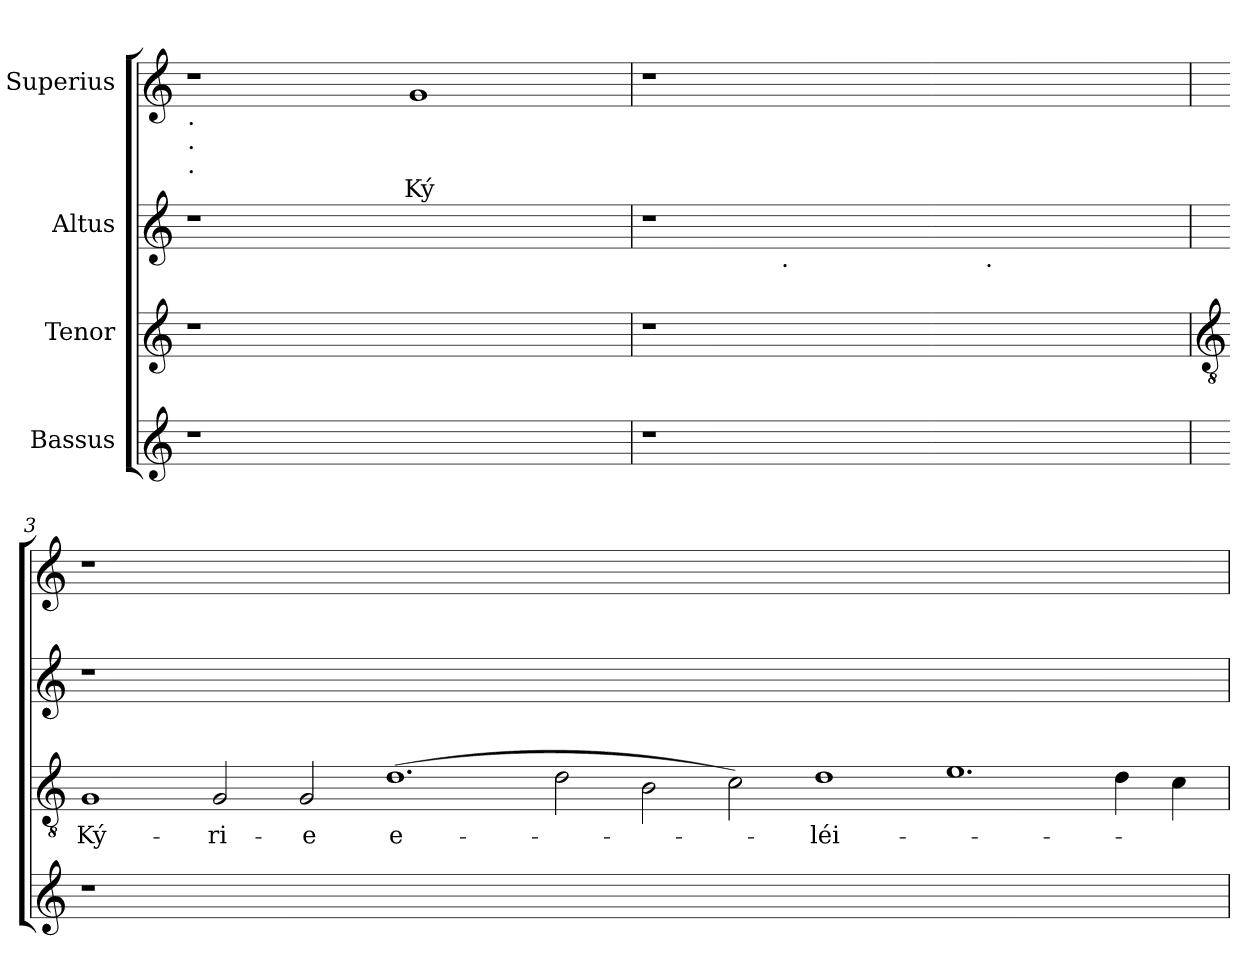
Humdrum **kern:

**kern	**kern	**text	**kern	**kern	**text
*part4	*part3	*part3	*part2	*part1	*part1
*staff4	*staff3	*staff3	*staff2	*staff1	*staff1
*I"Bassus	*I"Tenor	*	*I"Altus	*I"Superius	*
*clefG2	*clefG2	*	*clefG2	*clefG2	*
*k[]	*k[]	*	*k[]	*k[]	*
*C:	*C:	*	*C:	*C:	*
=1	=1	=1	=1	=1	=1
!	!	!	!	!LO:TX:b:t=.	!
!	!	!	!	!LO:TX:b:t=.	!
!	!	!	!	!LO:TX:b:t=.	!
1r	1r	.	1r	1r	.
!	!	!	!	!	!LO:LY:b
1ryy	1ryy	.	1ryy	1g	Ký-
!!LO:LB:g=z
=2	=2	=2	=2	=2	=2
*	*	*	*^	*	*
*	*	*	*	*^	*	*
1r	1r	.	1r	4ryy	2ryy	1r	.
.	.	.	.	16ryy	.	.	.
!	!	!	!	!LO:TX:b:t=.	!	!	!
.	.	.	.	2..ryy	.	.	.
.	.	.	.	.	4ryy	.	.
.	.	.	.	.	32ryy	.	.
!	!	!	!	!	!LO:TX:b:t=.	!	!
.	.	.	.	.	4ryy	.	.
8.ryy	8.ryy	.	8.ryy	.	.	8.ryy	.
.	.	.	.	.	8ryy	.	.
.	.	.	.	.	32ryy	.	.
!	!	!	!LO:TX:b:t=.	!	!	!	!
*	*	*	*v	*v	*v	*	*
!!LO:LB:g=z
=3	=3	=3	=3	=3	=3
*	*clefGv2	*	*	*	*
*	*	*	*^	*	*
*	*	*	*	*^	*	*
!	!	!	!LO:TX:b:t=.	!	!	!	!
!	!	!LO:LY:b	!	!	!	!	!
*	*	*	*v	*v	*v	*	*
1r	1G	Ký-	1r	1r	.
!	!	!LO:LY:b	!	!	!
1%7ryy	2G/	-ri-	1%7ryy	1%7ryy	.
!	!	!LO:LY:b	!	!	!
.	2G/	-e	.	.	.
!	!	!LO:LY:b	!	!	!
.	(>1.d	e-	.	.	.
.	2d\	.	.	.	.
.	2B\	.	.	.	.
.	2c\)	.	.	.	.
!	!	!LO:LY:b	!	!	!
.	1d	-léi-	.	.	.
.	1.e	.	.	.	.
.	4d\	.	.	.	.
.	4c\	.	.	.	.
=	=	=	=	=	=
*-	*-	*-	*-	*-	*-
